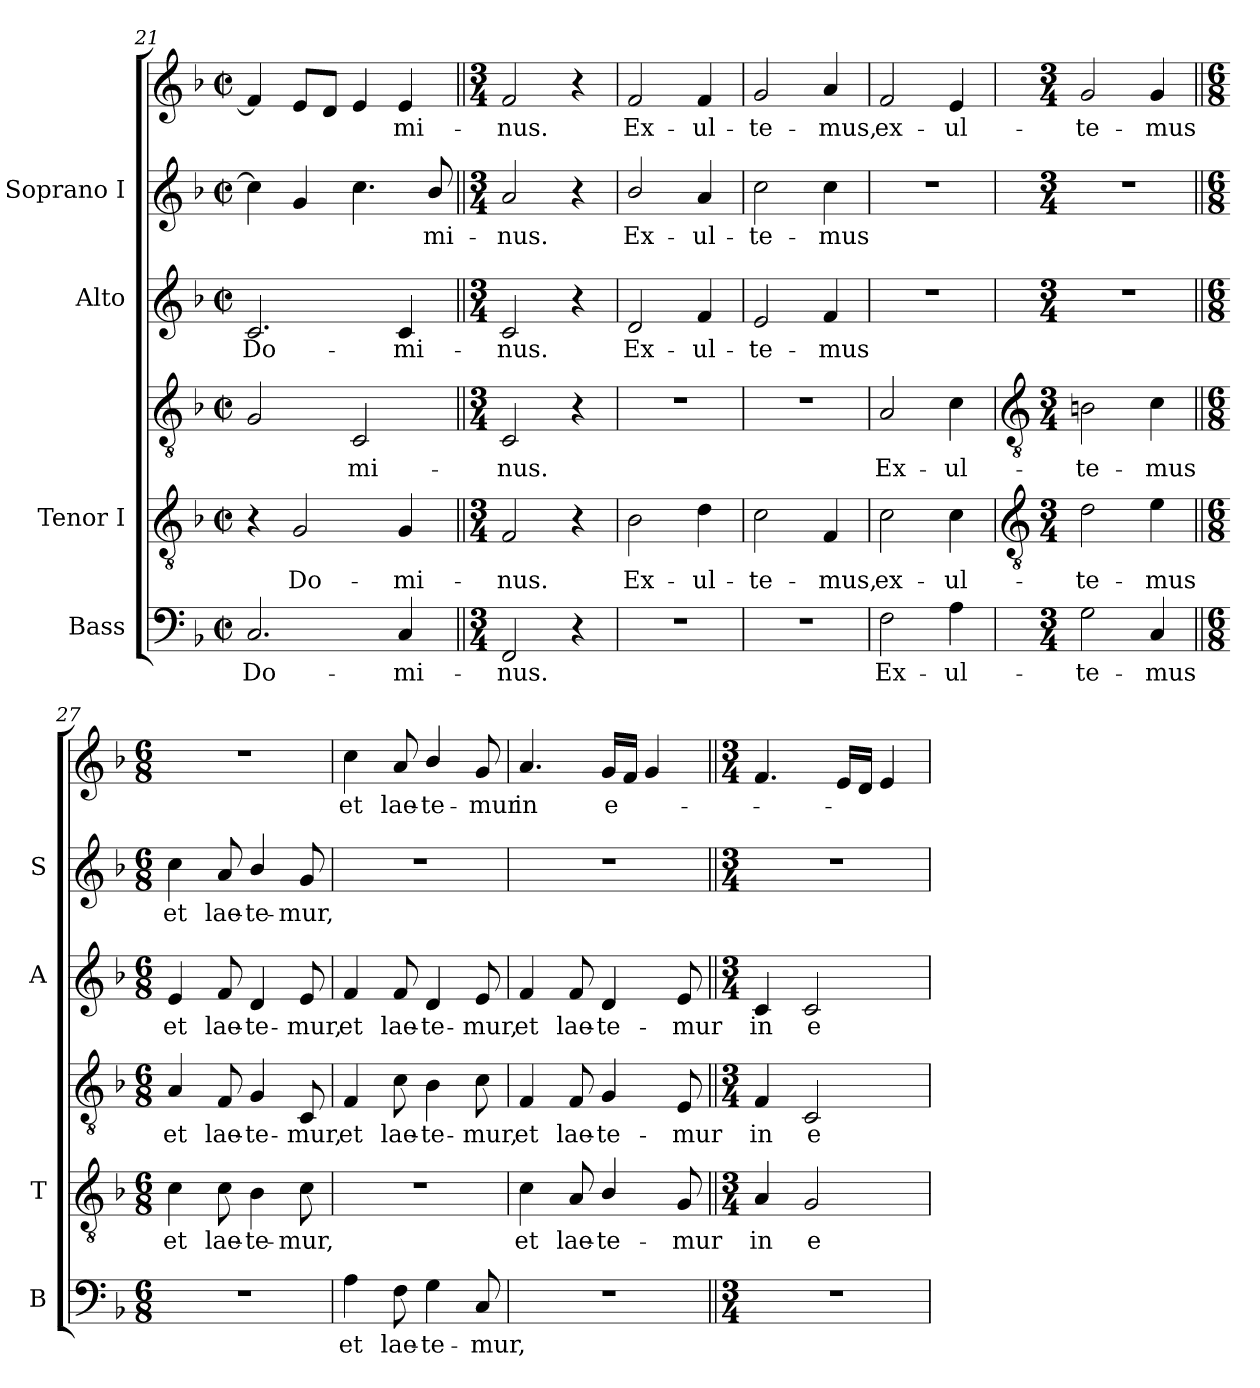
**kern	**text	**kern	**text	**kern	**text	**kern	**text	**kern	**text	**kern	**text
*part4	*part4	*part3	*part3	*part3	*part3	*part2	*part2	*part1	*part1	*part1	*part1
*staff6	*staff6	*staff5	*staff5	*staff4	*staff4	*staff3	*staff3	*staff2	*staff2	*staff1	*staff1
*I"Bass	*	*I"Tenor I	*	*	*	*I"Alto	*	*I"Soprano I	*	*	*
*I'B	*	*I'T	*	*	*	*I'A	*	*I'S	*	*	*
*clefF4	*	*clefGv2	*	*clefGv2	*	*clefG2	*	*clefG2	*	*clefG2	*
*k[b-]	*	*k[b-]	*	*k[b-]	*	*k[b-]	*	*k[b-]	*	*k[b-]	*
*F:	*	*F:	*	*F:	*	*F:	*	*F:	*	*F:	*
*M2/2	*	*M2/2	*	*M2/2	*	*M2/2	*	*M2/2	*	*M2/2	*
*met(c|)	*	*met(c|)	*	*met(c|)	*	*met(c|)	*	*met(c|)	*	*met(c|)	*
=21	=21	=21	=21	=21	=21	=21	=21	=21	=21	=21	=21
!	!LO:LY:b	!	!	!	!	!	!LO:LY:b	!	!	!	!
2.C	Do-	4r	.	2G	.	2.c	Do-	4cc]	.	4f]	.
!	!	!	!LO:LY:b	!	!	!	!	!	!	!	!
.	.	2G	-Do-	.	.	.	.	4g	.	8eL	.
.	.	.	.	.	.	.	.	.	.	8dJ	.
!	!	!	!	!	!LO:LY:b	!	!	!	!	!	!
.	.	.	.	2C	mi-	.	.	4.cc	.	4e	.
!	!LO:LY:b	!	!LO:LY:b	!	!	!	!LO:LY:b	!	!	!	!LO:LY:b
4C	-mi-	4G	-mi-	.	.	4c	-mi-	.	.	4e	mi-
!	!	!	!	!	!	!	!	!	!LO:LY:b	!	!
.	.	.	.	.	.	.	.	8b-/	-mi-	.	.
=22||	=22||	=22||	=22||	=22||	=22||	=22||	=22||	=22||	=22||	=22||	=22||
*M3/4	*	*M3/4	*	*M3/4	*	*M3/4	*	*M3/4	*	*M3/4	*
!	!LO:LY:b	!	!LO:LY:b	!	!LO:LY:b	!	!LO:LY:b	!	!LO:LY:b	!	!LO:LY:b
2FF	-nus.	2F	nus.	2C	-nus.	2c	-nus.	2a	nus.	2f	-nus.
4r	.	4r	.	4r	.	4r	.	4r	.	4r	.
=23	=23	=23	=23	=23	=23	=23	=23	=23	=23	=23	=23
!LO:N:vis=1	!	!	!LO:LY:b	!LO:N:vis=1	!	!	!LO:LY:b	!	!LO:LY:b	!	!LO:LY:b
2.r	.	2B-	Ex-	2.r	.	2d	Ex-	2b-/	-Ex-	2f	Ex-
!	!	!	!LO:LY:b	!	!	!	!LO:LY:b	!	!LO:LY:b	!	!LO:LY:b
.	.	4d	-ul-	.	.	4f	-ul-	4a	-ul-	4f	-ul-
=24	=24	=24	=24	=24	=24	=24	=24	=24	=24	=24	=24
!LO:N:vis=1	!	!	!LO:LY:b	!LO:N:vis=1	!	!	!LO:LY:b	!	!LO:LY:b	!	!LO:LY:b
2.r	.	2c	-te-	2.r	.	2e	-te-	2cc	te-	2g	-te-
!	!	!	!LO:LY:b	!	!	!	!LO:LY:b	!	!LO:LY:b	!	!LO:LY:b
.	.	4F	-mus,	.	.	4f	-mus	4cc	-mus	4a	-mus,
=25	=25	=25	=25	=25	=25	=25	=25	=25	=25	=25	=25
!	!LO:LY:b	!	!LO:LY:b	!	!LO:LY:b	!LO:N:vis=1	!	!LO:N:vis=1	!	!	!LO:LY:b
2F	Ex-	2c	-ex-	2A	Ex-	2.r	.	2.r	.	2f	ex-
!	!LO:LY:b	!	!LO:LY:b	!	!LO:LY:b	!	!	!	!	!	!LO:LY:b
4A	-ul-	4c	-ul-	4c	-ul-	.	.	.	.	4e	-ul-
!!LO:LB:g=z
=26	=26	=26	=26	=26	=26	=26	=26	=26	=26	=26	=26
*	*	*clefGv2	*	*clefGv2	*	*	*	*	*	*	*
*M3/4	*	*M3/4	*	*M3/4	*	*M3/4	*	*M3/4	*	*M3/4	*
!	!LO:LY:b	!	!LO:LY:b	!	!LO:LY:b	!LO:N:vis=1	!	!LO:N:vis=1	!	!	!LO:LY:b
2G	-te-	2d	te-	2Bn	-te-	2.r	.	2.r	.	2g	-te-
!	!LO:LY:b	!	!LO:LY:b	!	!LO:LY:b	!	!	!	!	!	!LO:LY:b
4C	-mus	4e	-mus	4c	-mus	.	.	.	.	4g	-mus
=27||	=27||	=27||	=27||	=27||	=27||	=27||	=27||	=27||	=27||	=27||	=27||
*M6/8	*	*M6/8	*	*M6/8	*	*M6/8	*	*M6/8	*	*M6/8	*
!LO:N:vis=1	!	!	!LO:LY:b	!	!LO:LY:b	!	!LO:LY:b	!	!LO:LY:b	!LO:N:vis=1	!
2.r	.	4c	et	4A	et	4e	et	4cc	et	2.r	.
!	!	!	!LO:LY:b	!	!LO:LY:b	!	!LO:LY:b	!	!LO:LY:b	!	!
.	.	8c	lae-	8F	lae-	8f	lae-	8a	lae-	.	.
!	!	!	!LO:LY:b	!	!LO:LY:b	!	!LO:LY:b	!	!LO:LY:b	!	!
.	.	4B-	-te-	4G	-te-	4d	-te-	4b-/	-te-	.	.
!	!	!	!LO:LY:b	!	!LO:LY:b	!	!LO:LY:b	!	!LO:LY:b	!	!
.	.	8c	-mur,	8C	-mur,	8e	-mur,	8g	-mur,	.	.
=28	=28	=28	=28	=28	=28	=28	=28	=28	=28	=28	=28
!	!LO:LY:b	!LO:N:vis=1	!	!	!LO:LY:b	!	!LO:LY:b	!LO:N:vis=1	!	!	!LO:LY:b
4A	et	2.r	.	4F	et	4f	et	2.r	.	4cc	et
!	!LO:LY:b	!	!	!	!LO:LY:b	!	!LO:LY:b	!	!	!	!LO:LY:b
8F	lae-	.	.	8c	lae-	8f	lae-	.	.	8a	lae-
!	!LO:LY:b	!	!	!	!LO:LY:b	!	!LO:LY:b	!	!	!	!LO:LY:b
4G	-te-	.	.	4B-	-te-	4d	-te-	.	.	4b-/	-te-
!	!LO:LY:b	!	!	!	!LO:LY:b	!	!LO:LY:b	!	!	!	!LO:LY:b
8C	-mur,	.	.	8c	-mur,	8e	-mur,	.	.	8g	-mur
=29	=29	=29	=29	=29	=29	=29	=29	=29	=29	=29	=29
!LO:N:vis=1	!	!	!LO:LY:b	!	!LO:LY:b	!	!LO:LY:b	!LO:N:vis=1	!	!	!LO:LY:b
2.r	.	4c	et	4F	et	4f	et	2.r	.	4.a	in
!	!	!	!LO:LY:b	!	!LO:LY:b	!	!LO:LY:b	!	!	!	!
.	.	8A	lae-	8F	lae-	8f	lae-	.	.	.	.
!	!	!	!LO:LY:b	!	!LO:LY:b	!	!LO:LY:b	!	!	!	!LO:LY:b
.	.	4B-/	-te-	4G	-te-	4d	-te-	.	.	16gLL	e-
.	.	.	.	.	.	.	.	.	.	16fJJ	.
.	.	.	.	.	.	.	.	.	.	4g	.
!	!	!	!LO:LY:b	!	!LO:LY:b	!	!LO:LY:b	!	!	!	!
.	.	8G	-mur	8E	-mur	8e	-mur	.	.	.	.
=30||	=30||	=30||	=30||	=30||	=30||	=30||	=30||	=30||	=30||	=30||	=30||
*M3/4	*	*M3/4	*	*M3/4	*	*M3/4	*	*M3/4	*	*M3/4	*
!LO:N:vis=1	!	!	!LO:LY:b	!	!LO:LY:b	!	!LO:LY:b	!LO:N:vis=1	!	!	!
2.r	.	4A	-in	4F	in	4c	in	2.r	.	4.f	.
!	!	!	!LO:LY:b	!	!LO:LY:b	!	!LO:LY:b	!	!	!	!
.	.	2G	e-	2C	e-	2c	e-	.	.	.	.
.	.	.	.	.	.	.	.	.	.	16eLL	.
.	.	.	.	.	.	.	.	.	.	16dJJ	.
.	.	.	.	.	.	.	.	.	.	4e	.
=	=	=	=	=	=	=	=	=	=	=	=
*-	*-	*-	*-	*-	*-	*-	*-	*-	*-	*-	*-
